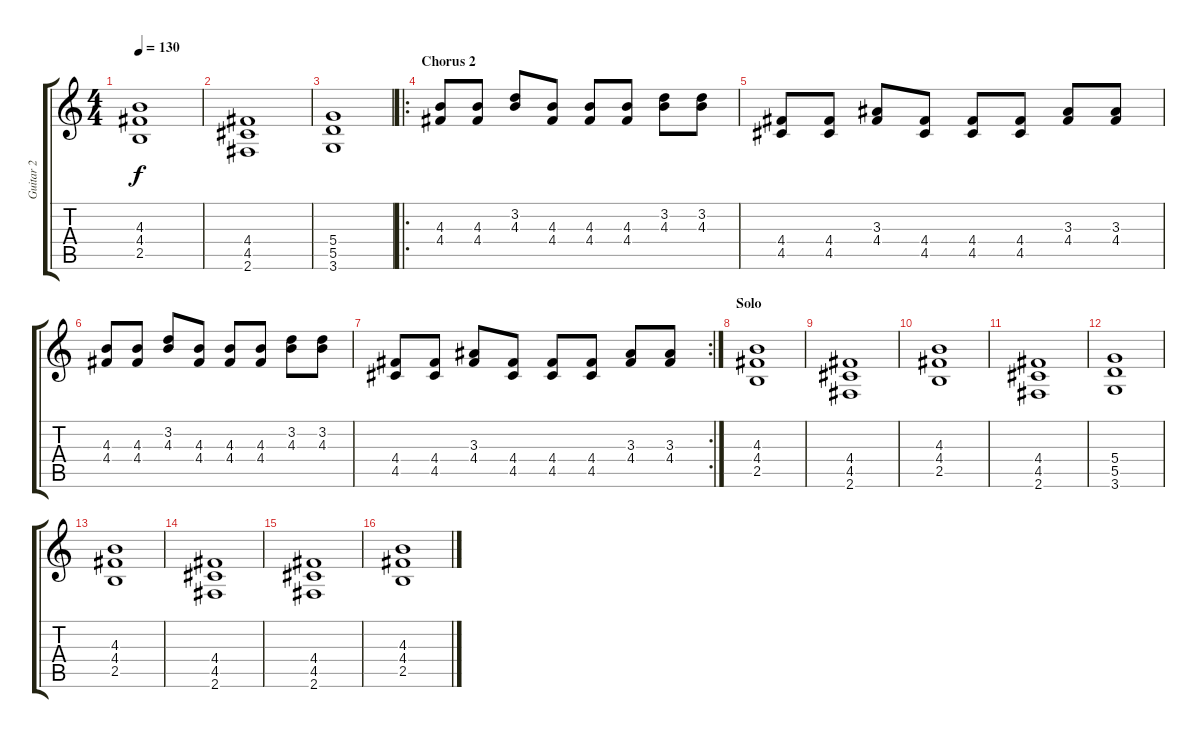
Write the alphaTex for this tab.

\track ("Guitar 2" "Guitar 2") {instrument distortionguitar}
\staff {score tabs}
\tuning (E4 B3 G3 D3 A2 E2) {hide}
\ts (4 4)
\tempo 130
\clef g2
\ks c
(4.3 4.4 2.5).1{dy f} |
(4.4 4.5 2.6).1 |
(5.4 5.5 3.6).1 |
\ro
\section ("" "Chorus 2")
(4.3 4.4).8 (4.3 4.4).8 (3.2 4.3).8 (4.3 4.4).8 (4.3 4.4).8 (4.3 4.4).8 (3.2 4.3).8 (3.2 4.3).8 |
(4.4 4.5).8 (4.4 4.5).8 (3.3 4.4).8 (4.4 4.5).8 (4.4 4.5).8 (4.4 4.5).8 (3.3 4.4).8 (3.3 4.4).8 |
(4.3 4.4).8 (4.3 4.4).8 (3.2 4.3).8 (4.3 4.4).8 (4.3 4.4).8 (4.3 4.4).8 (3.2 4.3).8 (3.2 4.3).8 |
\rc 2
(4.4 4.5).8 (4.4 4.5).8 (3.3 4.4).8 (4.4 4.5).8 (4.4 4.5).8 (4.4 4.5).8 (3.3 4.4).8 (3.3 4.4).8 |
\section ("" "Solo")
(4.3 4.4 2.5).1 |
(4.4 4.5 2.6).1 |
(4.3 4.4 2.5).1 |
(4.4 4.5 2.6).1 |
(5.4 5.5 3.6).1 |
(4.3 4.4 2.5).1 |
(4.4 4.5 2.6).1 |
(4.4 4.5 2.6).1 |
(4.3 4.4 2.5).1
